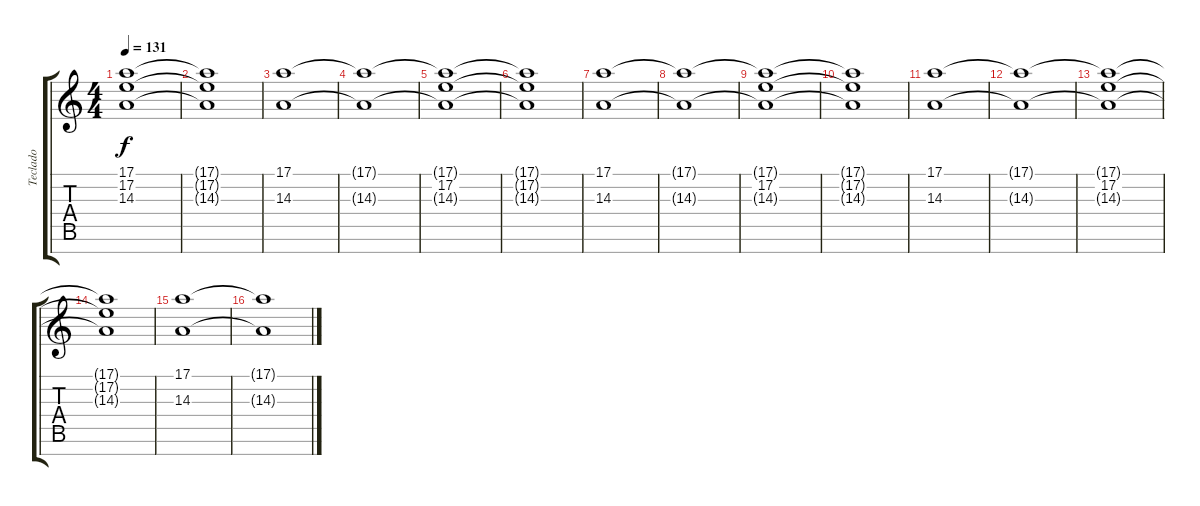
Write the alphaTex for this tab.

\track ("Teclado" "Teclado") {instrument fx7echoes}
\staff {score tabs}
\tuning (E4 B3 G3 D3 A2 E2 B1) {hide}
\ts (4 4)
\tempo 131
\clef g2
\ks c
(17.1{t} 17.2 14.3{t}).1{dy f} |
(17.1{t} 17.2{t} 14.3{t}).1 |
(17.1 14.3).1 |
(17.1{t} 14.3{t}).1 |
(17.1{t} 17.2 14.3{t}).1 |
(17.1{t} 17.2{t} 14.3{t}).1 |
(17.1 14.3).1 |
(17.1{t} 14.3{t}).1 |
(17.1{t} 17.2 14.3{t}).1 |
(17.1{t} 17.2{t} 14.3{t}).1 |
(17.1 14.3).1 |
(17.1{t} 14.3{t}).1 |
(17.1{t} 17.2 14.3{t}).1 |
(17.1{t} 17.2{t} 14.3{t}).1 |
(17.1 14.3).1 |
(17.1{t} 14.3{t}).1
